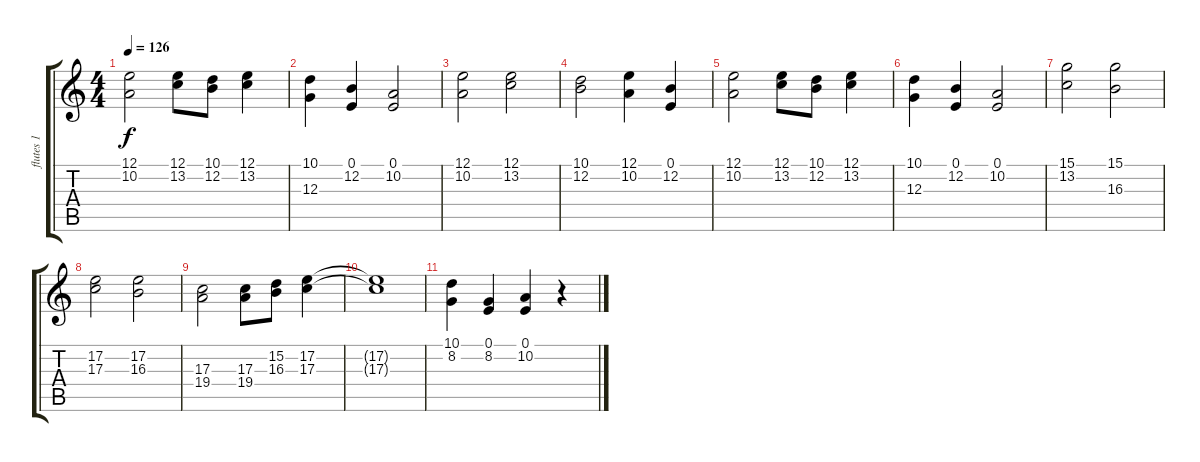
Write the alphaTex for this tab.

\track ("flutes 1" "flutes 1") {instrument recorder}
\staff {score tabs}
\tuning (E4 B3 G3 D3 A2 E2) {hide}
\ts (4 4)
\tempo 126
\clef g2
\ks c
(12.1 10.2).2{dy f} (12.1 13.2).8 (10.1 12.2).8 (12.1 13.2).4 |
(10.1 12.3).4 (0.1 12.2).4 (0.1 10.2).2 |
(12.1 10.2).2 (12.1 13.2).2 |
(10.1 12.2).2 (12.1 10.2).4 (0.1 12.2).4 |
(12.1 10.2).2 (12.1 13.2).8 (10.1 12.2).8 (12.1 13.2).4 |
(10.1 12.3).4 (0.1 12.2).4 (0.1 10.2).2 |
(15.1 13.2).2 (15.1 16.3).2 |
(17.2 17.3).2 (17.2 16.3).2 |
(17.3 19.4).2 (17.3 19.4).8 (15.2 16.3).8 (17.2 17.3).4 |
(17.2{t} 17.3{t}).1 |
(10.1 8.2).4 (0.1 8.2).4 (0.1 10.2).4 r.4
